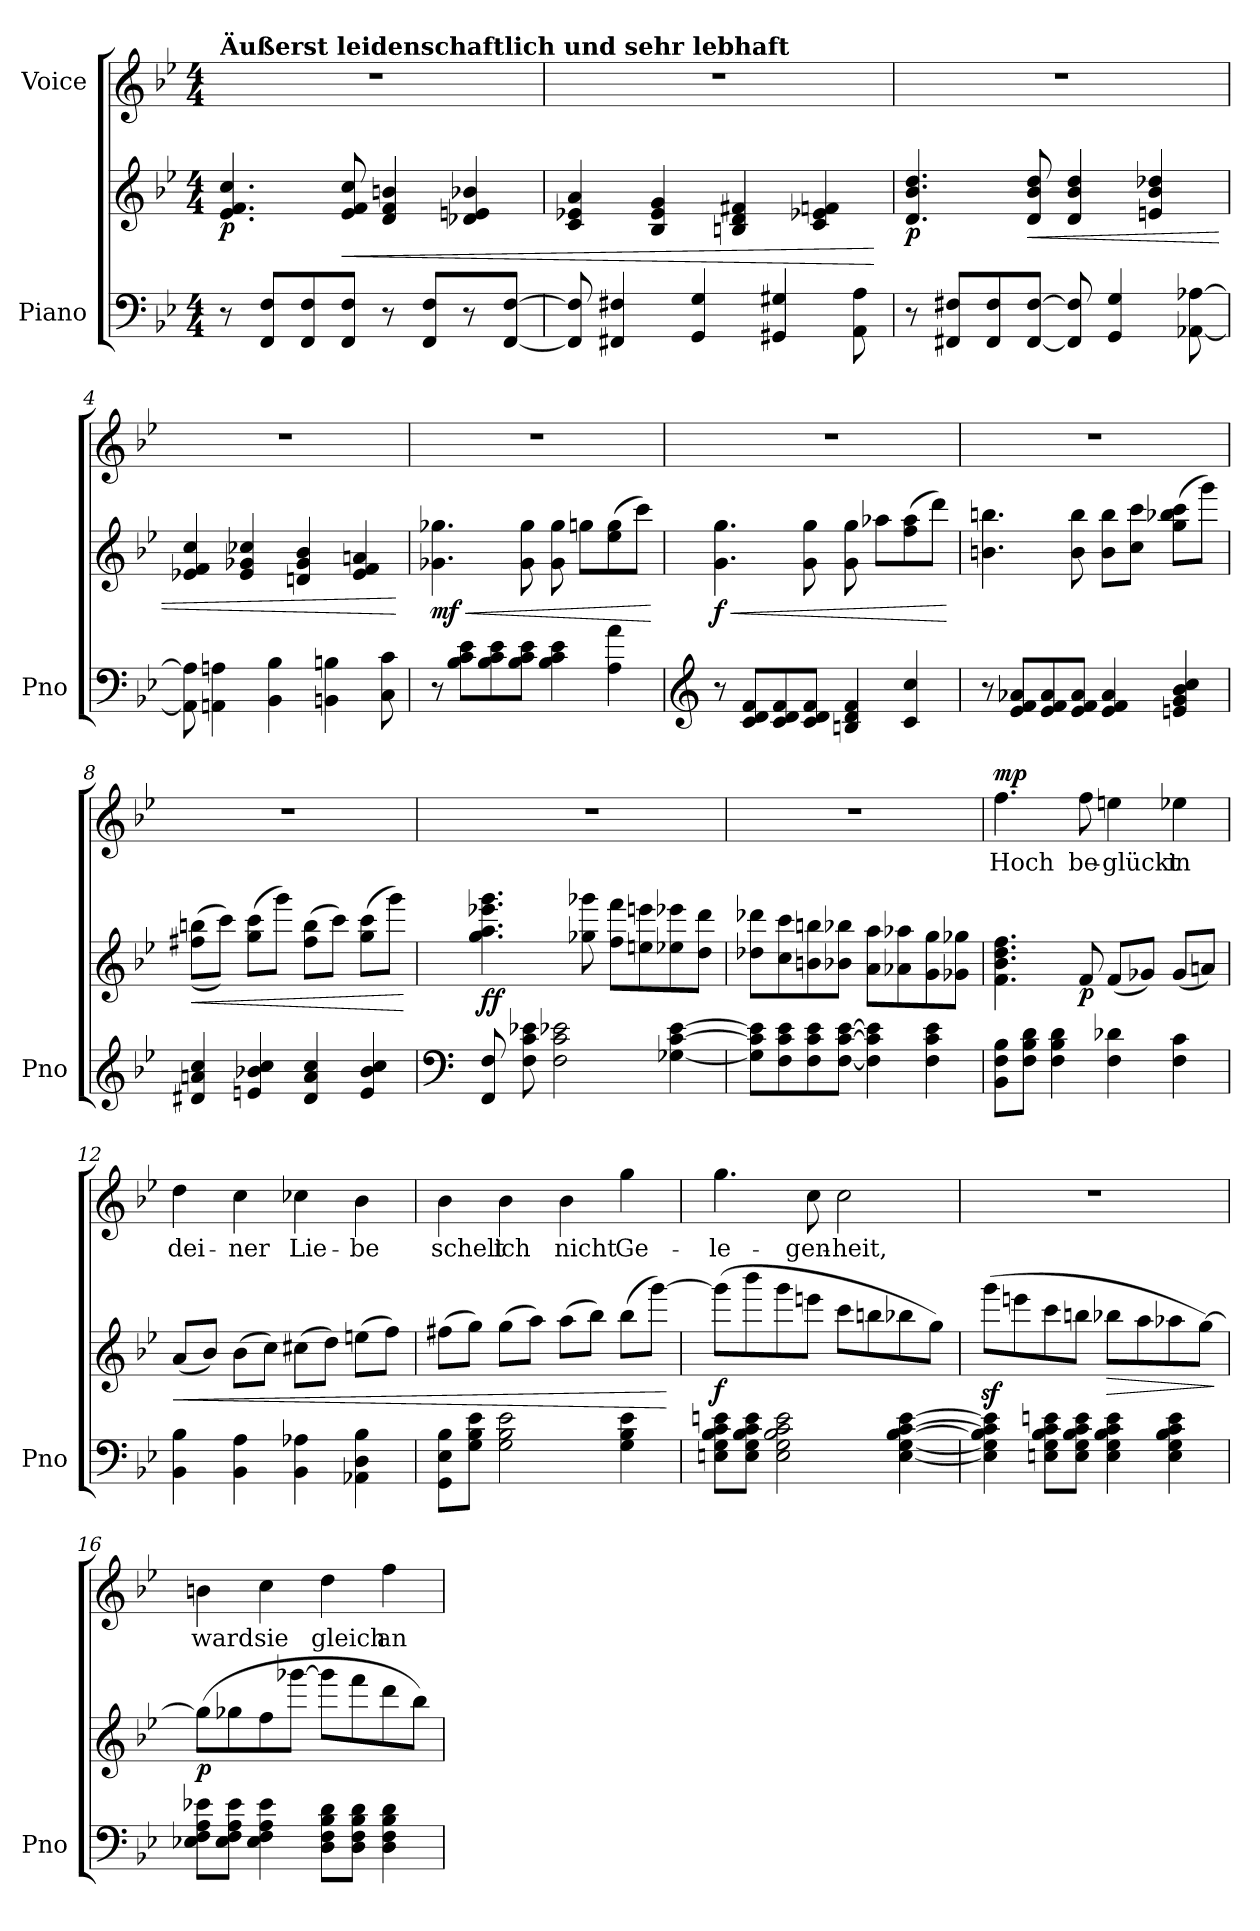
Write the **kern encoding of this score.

**kern	**kern	**dynam	**kern	**text	**dynam
*part2	*part2	*part2	*part1	*part1	*part1
*staff3	*staff2	*staff2/3	*staff1	*staff1	*staff1
*I"Piano	*	*	*I"Voice	*	*
*I'Pno	*	*	*	*	*
*clefF4	*clefG2	*	*clefG2	*	*
*k[b-e-]	*k[b-e-]	*	*k[b-e-]	*	*
*M4/4	*M4/4	*	*M4/4	*	*
=1	=1	=1	=1	=1	=1
!	!	!	!LO:TX:a:B:t=Äußerst leidenschaftlich und sehr lebhaft	!	!
!	!	!LO:DY:b	!	!	!
8r	4.e-/ 4.f/ 4.cc/	p	1r	.	.
8FF/ 8F/L	.	.	.	.	.
8FF/ 8F/	.	.	.	.	.
!	!	!LO:HP:b	!	!	!
8FF/ 8F/J	8e-/ 8f/ 8cc/	<	.	.	.
8r	4d/ 4f/ 4bn/	.	.	.	.
8FF/ 8F/L	.	.	.	.	.
8r	4d-X/ 4en/ 4b-X/	.	.	.	.
[8FF/ [8F/J	.	.	.	.	.
=2	=2	=2	=2	=2	=2
8FF/] 8F/]	4c/ 4e-X/ 4a/	.	1r	.	.
4FF#X/ 4F#X/	.	.	.	.	.
.	4B-/ 4e-/ 4g/	.	.	.	.
4GG/ 4G/	.	.	.	.	.
.	4Bn/ 4d/ 4f#X/	.	.	.	.
4GG#X/ 4G#X/	.	.	.	.	.
.	4c/ 4e-X/ 4fn/	.	.	.	.
8AA\ 8A\	.	.	.	.	.
.	.	[	.	.	.
=3	=3	=3	=3	=3	=3
!	!	!LO:DY:b	!	!	!
8r	4.d/ 4.b-/ 4.dd/	p	1r	.	.
8FF#X/ 8F#X/L	.	.	.	.	.
8FF#/ 8F#/	.	.	.	.	.
!	!	!LO:HP:b	!	!	!
[8FF#/ [8F#/J	8d/ 8b-/ 8dd/	<	.	.	.
8FF#/] 8F#/]	4d/ 4b-/ 4dd/	.	.	.	.
4GG/ 4G/	.	.	.	.	.
.	4en/ 4b-/ 4dd-X/	.	.	.	.
[8AA-X\ [8A-X\	.	.	.	.	.
=4	=4	=4	=4	=4	=4
8AA-\] 8A-\]	4e-X/ 4f/ 4cc/	.	1r	.	.
4AAn\ 4An\	.	.	.	.	.
.	4e-/ 4g-X/ 4cc-X/	.	.	.	.
4BB-\ 4B-\	.	.	.	.	.
.	4dn/ 4g-/ 4b-/	.	.	.	.
4BBn\ 4Bn\	.	.	.	.	.
.	4e-/ 4f/ 4an/	.	.	.	.
8C\ 8c\	.	.	.	.	.
.	.	[	.	.	.
!!LO:LB:g=z
=5	=5	=5	=5	=5	=5
!	!	!LO:HP:b	!	!	!
!	!	!LO:DY:n=1:b	!	!	!
8r	4.g-X\ 4.gg-X\	< mf	1r	.	.
8B-\ 8c\ 8e-\L	.	.	.	.	.
8B-\ 8c\ 8e-\	.	.	.	.	.
8B-\ 8c\ 8e-\J	8g-\ 8gg-\	.	.	.	.
4B-\ 4c\ 4e-\	8g-\ 8gg-\	.	.	.	.
.	8ggn\L	.	.	.	.
4A\ 4a\	(>8ee-\ 8gg\	.	.	.	.
.	8ccc\J)	.	.	.	.
.	.	[	.	.	.
=6	=6	=6	=6	=6	=6
*clefG2	*	*	*	*	*
!	!	!LO:HP:b	!	!	!
!	!	!LO:DY:n=1:b	!	!	!
8r	4.g\ 4.gg\	< f	1r	.	.
8c/ 8d/ 8f/L	.	.	.	.	.
8c/ 8d/ 8f/	.	.	.	.	.
8c/ 8d/ 8f/J	8g\ 8gg\	.	.	.	.
4Bn/ 4d/ 4f/	8g\ 8gg\	.	.	.	.
.	8aa-X\L	.	.	.	.
4c/ 4cc/	(>8ff\ 8aa-\	.	.	.	.
.	8ddd\J)	.	.	.	.
.	.	[	.	.	.
=7	=7	=7	=7	=7	=7
!	!	!LO:DY:b	!	!	!
!	!	!LO:DY:n=1:b	!	!	!
8r	4.bn\ 4.bbn\	other-dynamics f	1r	.	.
8e-/ 8f/ 8a-X/L	.	.	.	.	.
8e-/ 8f/ 8a-/	.	.	.	.	.
8e-/ 8f/ 8a-/J	8b\ 8bb\	.	.	.	.
4e-/ 4f/ 4a-/	8b\ 8bb\L	.	.	.	.
.	8cc\ 8ccc\J	.	.	.	.
4en/ 4g/ 4b-/ 4cc/	(>8gg\ 8bb-X\ 8ccc\L	.	.	.	.
.	8ggg\J)	.	.	.	.
=8	=8	=8	=8	=8	=8
!	!	!LO:HP:b	!	!	!
4d#X/ 4an/ 4cc/	(>(>8ff#X\ 8bbn\L	<	1r	.	.
.	8ccc\J))	.	.	.	.
4en/ 4b-X/ 4cc/	(>8gg\ 8ccc\L	.	.	.	.
.	8ggg\J)	.	.	.	.
4d#/ 4a/ 4cc/	(>8ff#\ 8bb\L	.	.	.	.
.	8ccc\J)	.	.	.	.
4e/ 4b-/ 4cc/	(>8gg\ 8ccc\L	.	.	.	.
.	8ggg\J)	.	.	.	.
.	.	[	.	.	.
!!LO:LB:g=z
=9	=9	=9	=9	=9	=9
*clefF4	*	*	*	*	*
!	!	!LO:DY:b	!	!	!
8FF/ 8F/	4.gg\ 4.aa\ 4.eee-X\ 4.ggg\	ff	1r	.	.
8F\ 8c\ 8e-X\	.	.	.	.	.
2F\ 2c\ 2e-X\	.	.	.	.	.
.	8gg-X\ 8ggg-X\	.	.	.	.
.	8ff\ 8fff\L	.	.	.	.
.	8een\ 8eeen\	.	.	.	.
[4G-X\ [4c\ [4e-\	8ee-X\ 8eee-X\	.	.	.	.
.	8dd\ 8ddd\J	.	.	.	.
=10	=10	=10	=10	=10	=10
8G-\] 8c\] 8e-\]L	8dd-X\ 8ddd-X\L	.	1r	.	.
8F\ 8c\ 8e-\	8cc\ 8ccc\	.	.	.	.
8F\ 8c\ 8e-\	8bn\ 8bbn\	.	.	.	.
[8F\ [8c\ [8e-\J	8b-X\ 8bb-X\J	.	.	.	.
4F\] 4c\] 4e-\]	8a\ 8aa\L	.	.	.	.
.	8a-X\ 8aa-X\	.	.	.	.
4F\ 4c\ 4e-\	8g\ 8gg\	.	.	.	.
.	8g-X\ 8gg-X\J	.	.	.	.
=11	=11	=11	=11	=11	=11
!	!	!	!	!LO:LY:b	!LO:DY:a
8BB-\ 8F\ 8B-\L	4.f\ 4.b-\ 4.dd\ 4.ff\	.	4.ff\	Hoch	mp
8F\ 8B-\ 8d\J	.	.	.	.	.
4F\ 4B-\ 4d\	.	.	.	.	.
!	!	!LO:DY:b	!	!LO:LY:b	!
.	8f/	p	8ff\	be-	.
!	!	!	!	!LO:LY:b	!
4F\ 4d-X\	(<8f/L	.	4een\	-glückt	.
.	8g-X/J)	.	.	.	.
!	!	!	!	!LO:LY:b	!
4F\ 4c\	(<8g-/L	.	4ee-X\	in	.
.	8an/J)	.	.	.	.
=12	=12	=12	=12	=12	=12
!	!	!LO:HP:b	!	!LO:LY:b	!
4BB-\ 4B-\	(<8a/L	<	4dd\	dei-	.
.	8b-/J)	.	.	.	.
!	!	!	!	!LO:LY:b	!
4BB-\ 4A\	(>8b-\L	.	4cc\	-ner	.
.	8cc\J)	.	.	.	.
!	!	!	!	!LO:LY:b	!
4BB-\ 4A-X\	(>8cc#X\L	.	4cc-X\	Lie-	.
.	8dd\J)	.	.	.	.
!	!	!	!	!LO:LY:b	!
4AA-X\ 4D\ 4B-\	(>8een\L	.	4b-\	-be	.
.	8ff\J)	.	.	.	.
!!LO:LB:g=z
=13	=13	=13	=13	=13	=13
!	!	!	!	!LO:LY:b	!
8GG\ 8E-\ 8B-\L	(>8ff#X\L	.	4b-\	schelt	.
8G\ 8B-\ 8e-\J	8gg\J)	.	.	.	.
!	!	!	!	!LO:LY:b	!
2G\ 2B-\ 2e-\	(>8gg\L	.	4b-\	ich	.
.	8aa\J)	.	.	.	.
!	!	!	!	!LO:LY:b	!
.	(>8aa\L	.	4b-\	nicht	.
.	8bb-\J)	.	.	.	.
!	!	!	!	!LO:LY:b	!
4G\ 4B-\ 4e-\	(>8bb-\L	.	4gg\	Ge-	.
.	[8ggg\J)	.	.	.	.
.	.	[	.	.	.
=14	=14	=14	=14	=14	=14
!	!	!LO:DY:b	!	!LO:LY:b	!
8En\ 8G\ 8B-\ 8c\ 8en\L	(>8ggg\L]	f	4.gg\	-le-	.
8E\ 8G\ 8B-\ 8c\ 8e\J	8bbb-\	.	.	.	.
2E\ 2G\ 2B-\ 2c\ 2e\	8ggg\	.	.	.	.
!	!	!	!	!LO:LY:b	!
.	8eeen\J	.	8cc\	-gen-	.
!	!	!	!	!LO:LY:b	!
.	8ccc\L	.	2cc\	-heit,	.
.	8bbn\	.	.	.	.
[4E\ [4G\ [4B-\ [4c\ [4e\	8bb-X\	.	.	.	.
.	8gg\J)	.	.	.	.
=15	=15	=15	=15	=15	=15
4E\] 4G\] 4B-\] 4c\] 4e\]	(>8gggz<\L	.	1r	.	.
.	8eeen\	.	.	.	.
8En\ 8G\ 8B-\ 8c\ 8en\L	8ccc\	.	.	.	.
8E\ 8G\ 8B-\ 8c\ 8e\J	8bbn\J	.	.	.	.
!	!	!LO:HP:b	!	!	!
4E\ 4G\ 4B-\ 4c\ 4e\	8bb-X\L	>	.	.	.
.	8aa\	.	.	.	.
4E\ 4G\ 4B-\ 4c\ 4e\	8aa-X\	.	.	.	.
.	[8gg\J)	.	.	.	.
.	.	]	.	.	.
=16	=16	=16	=16	=16	=16
!	!	!LO:DY:b	!	!LO:LY:b	!
8E-X\ 8F\ 8A\ 8e-X\L	(>8gg\L]	p	4bn\	ward	.
8E-\ 8F\ 8A\ 8e-\J	8gg-X\	.	.	.	.
!	!	!	!	!LO:LY:b	!
4E-\ 4F\ 4A\ 4e-\	8ff\	.	4cc\	sie	.
.	[8ggg-X\J	.	.	.	.
!	!	!	!	!LO:LY:b	!
8D\ 8F\ 8B-\ 8d\L	8ggg-\L]	.	4dd\	gleich	.
8D\ 8F\ 8B-\ 8d\J	8fff\	.	.	.	.
!	!	!	!	!LO:LY:b	!
4D\ 4F\ 4B-\ 4d\	8ddd\	.	4ff\	an	.
.	8bb-\J)	.	.	.	.
=	=	=	=	=	=
*-	*-	*-	*-	*-	*-
